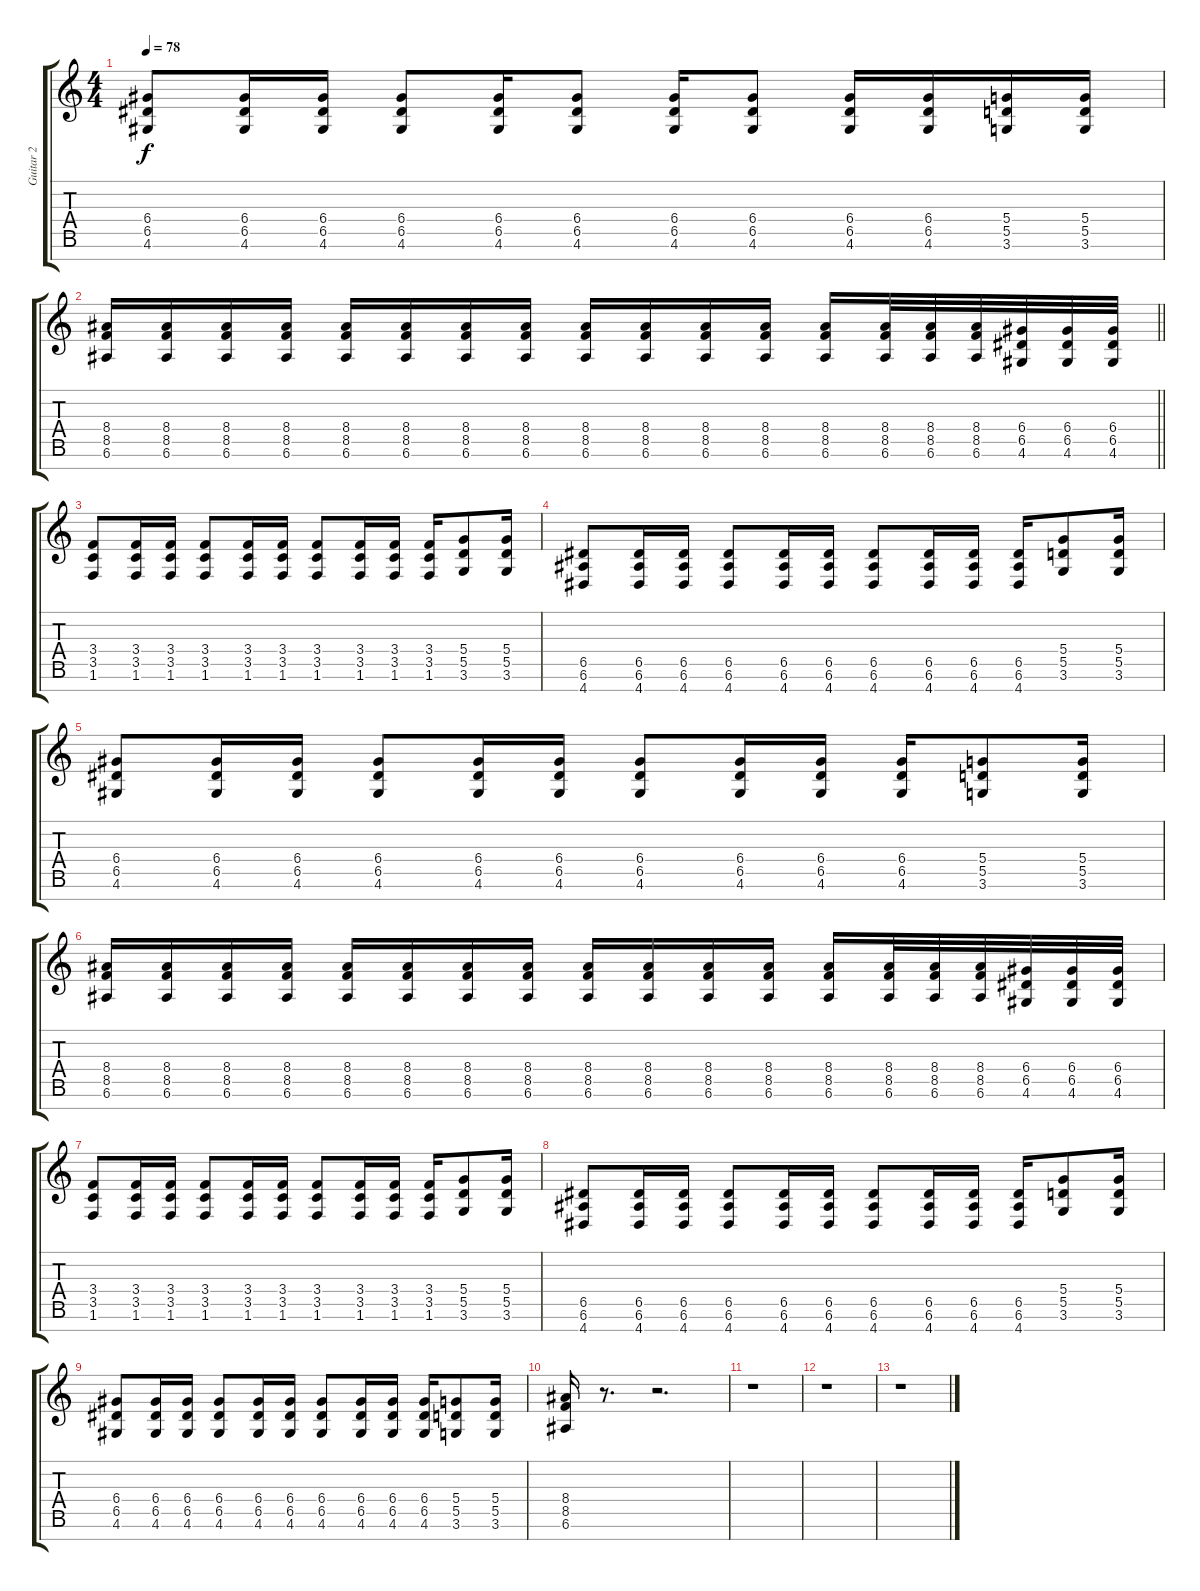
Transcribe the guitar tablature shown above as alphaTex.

\track ("Guitar 2" "Guitar 2") {instrument overdrivenguitar}
\staff {score tabs}
\tuning (E4 B3 G3 D3 A2 E2 B1) {hide}
\ts (4 4)
\tempo 78
\clef g2
\ks c
(6.4 6.5 4.6).8{dy f} (6.4 6.5 4.6).16 (6.4 6.5 4.6).16 (6.4 6.5 4.6).8 (6.4 6.5 4.6).16 (6.4 6.5 4.6).8 (6.4 6.5 4.6).16 (6.4 6.5 4.6).8 (6.4 6.5 4.6).16 (6.4 6.5 4.6).16 (5.4 5.5 3.6).16 (5.4 5.5 3.6).16 |
\barLineRight lightlight
(8.4 8.5 6.6).16 (8.4 8.5 6.6).16 (8.4 8.5 6.6).16 (8.4 8.5 6.6).16 (8.4 8.5 6.6).16 (8.4 8.5 6.6).16 (8.4 8.5 6.6).16 (8.4 8.5 6.6).16 (8.4 8.5 6.6).16 (8.4 8.5 6.6).16 (8.4 8.5 6.6).16 (8.4 8.5 6.6).16 (8.4 8.5 6.6).16 (8.4 8.5 6.6).32 (8.4 8.5 6.6).32 (8.4 8.5 6.6).32 (6.4 6.5 4.6).32 (6.4 6.5 4.6).32 (6.4 6.5 4.6).32 |
(3.4 3.5 1.6).8 (3.4 3.5 1.6).16 (3.4 3.5 1.6).16 (3.4 3.5 1.6).8 (3.4 3.5 1.6).16 (3.4 3.5 1.6).16 (3.4 3.5 1.6).8 (3.4 3.5 1.6).16 (3.4 3.5 1.6).16 (3.4 3.5 1.6).16 (5.4 5.5 3.6).8 (5.4 5.5 3.6).16 |
(6.5 6.6 4.7).8 (6.5 6.6 4.7).16 (6.5 6.6 4.7).16 (6.5 6.6 4.7).8 (6.5 6.6 4.7).16 (6.5 6.6 4.7).16 (6.5 6.6 4.7).8 (6.5 6.6 4.7).16 (6.5 6.6 4.7).16 (6.5 6.6 4.7).16 (5.4 5.5 3.6).8 (5.4 5.5 3.6).16 |
(6.4 6.5 4.6).8 (6.4 6.5 4.6).16 (6.4 6.5 4.6).16 (6.4 6.5 4.6).8 (6.4 6.5 4.6).16 (6.4 6.5 4.6).16 (6.4 6.5 4.6).8 (6.4 6.5 4.6).16 (6.4 6.5 4.6).16 (6.4 6.5 4.6).16 (5.4 5.5 3.6).8 (5.4 5.5 3.6).16 |
(8.4 8.5 6.6).16 (8.4 8.5 6.6).16 (8.4 8.5 6.6).16 (8.4 8.5 6.6).16 (8.4 8.5 6.6).16 (8.4 8.5 6.6).16 (8.4 8.5 6.6).16 (8.4 8.5 6.6).16 (8.4 8.5 6.6).16 (8.4 8.5 6.6).16 (8.4 8.5 6.6).16 (8.4 8.5 6.6).16 (8.4 8.5 6.6).16 (8.4 8.5 6.6).32 (8.4 8.5 6.6).32 (8.4 8.5 6.6).32 (6.4 6.5 4.6).32 (6.4 6.5 4.6).32 (6.4 6.5 4.6).32 |
(3.4 3.5 1.6).8 (3.4 3.5 1.6).16 (3.4 3.5 1.6).16 (3.4 3.5 1.6).8 (3.4 3.5 1.6).16 (3.4 3.5 1.6).16 (3.4 3.5 1.6).8 (3.4 3.5 1.6).16 (3.4 3.5 1.6).16 (3.4 3.5 1.6).16 (5.4 5.5 3.6).8 (5.4 5.5 3.6).16 |
(6.5 6.6 4.7).8 (6.5 6.6 4.7).16 (6.5 6.6 4.7).16 (6.5 6.6 4.7).8 (6.5 6.6 4.7).16 (6.5 6.6 4.7).16 (6.5 6.6 4.7).8 (6.5 6.6 4.7).16 (6.5 6.6 4.7).16 (6.5 6.6 4.7).16 (5.4 5.5 3.6).8 (5.4 5.5 3.6).16 |
(6.4 6.5 4.6).8 (6.4 6.5 4.6).16 (6.4 6.5 4.6).16 (6.4 6.5 4.6).8 (6.4 6.5 4.6).16 (6.4 6.5 4.6).16 (6.4 6.5 4.6).8 (6.4 6.5 4.6).16 (6.4 6.5 4.6).16 (6.4 6.5 4.6).16 (5.4 5.5 3.6).8 (5.4 5.5 3.6).16 |
(8.4 8.5 6.6).16 r.8{d} r.2{d} |
r.1 |
r.1 |
r.1
